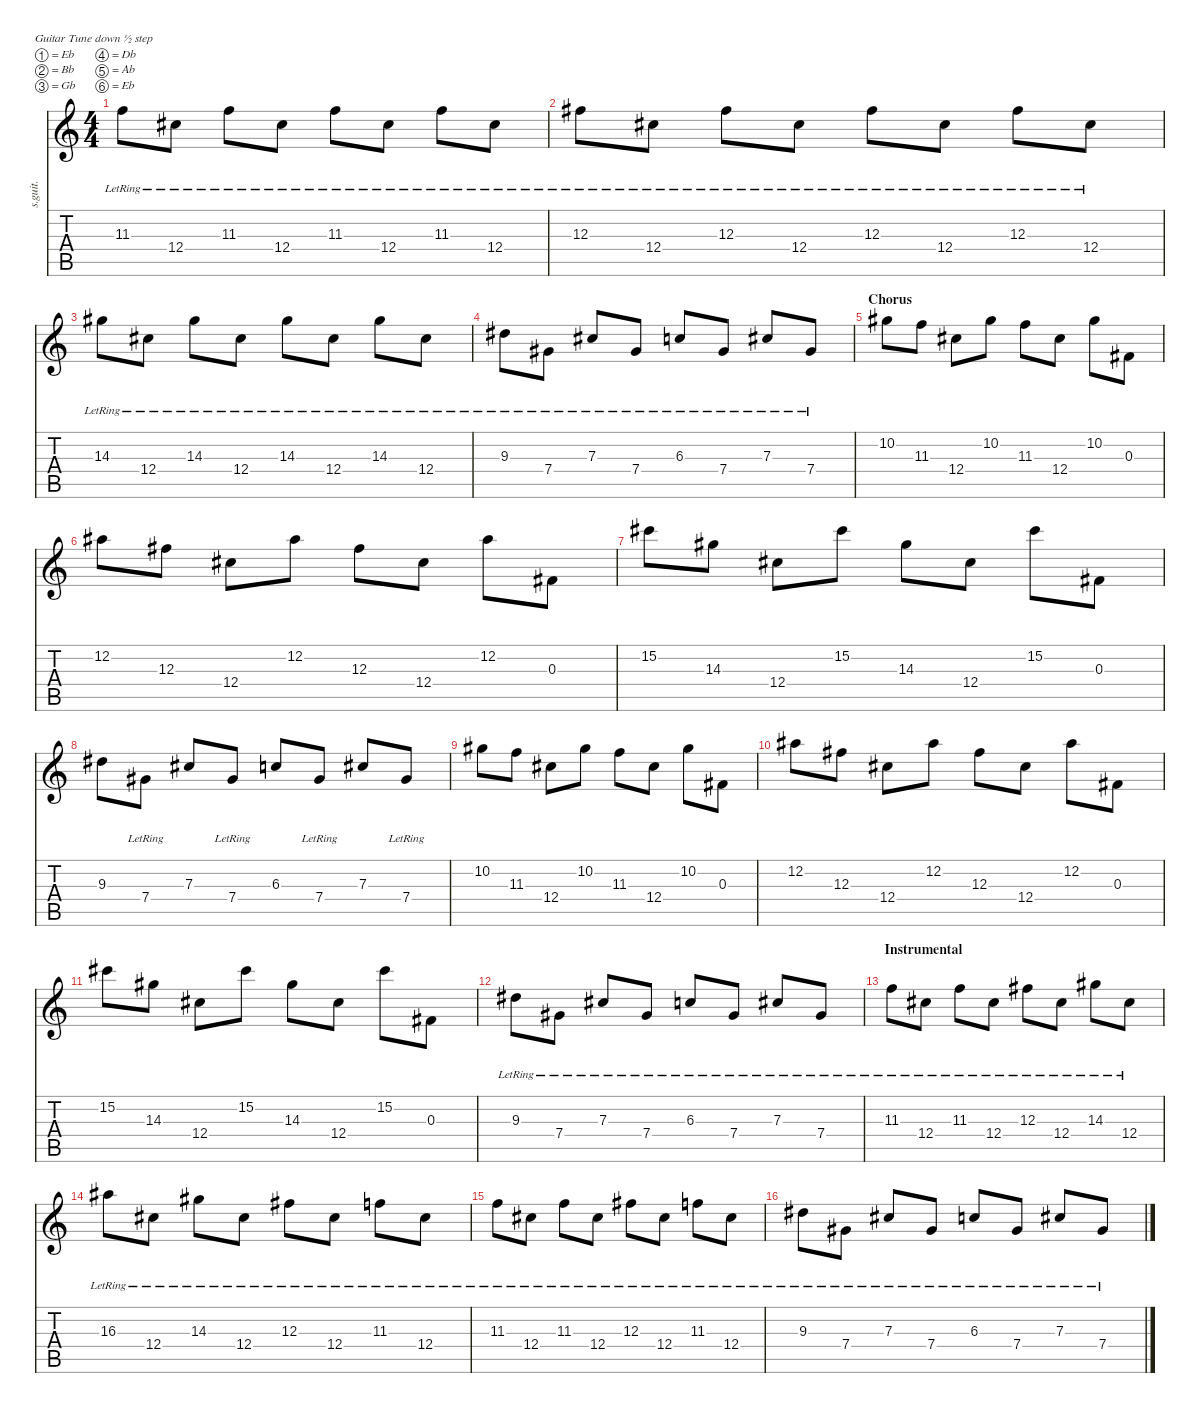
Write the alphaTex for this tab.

\defaultSystemsLayout 4
\hideDynamics
\bracketExtendMode nobrackets
\track ("Dave Keuning - Lead Guitar (Left)" "s.guit.") {instrument electricguitarjazz}
\staff {score tabs}
\tuning (Eb4 Bb3 Gb3 Db3 Ab2 Eb2)
\ts (4 4)
\tempo (148 hide)
\clef g2
\ks c
11.3{lr}.8{lyrics (0 "") lyrics (1 "") lyrics (2 "") lyrics (3 "") lyrics (4 "") dy f} 12.4{lr acc #}.8{lyrics (0 "") lyrics (1 "") lyrics (2 "") lyrics (3 "") lyrics (4 "")} 11.3{lr}.8{lyrics (0 "") lyrics (1 "") lyrics (2 "") lyrics (3 "") lyrics (4 "")} 12.4{lr acc #}.8{lyrics (0 "") lyrics (1 "") lyrics (2 "") lyrics (3 "") lyrics (4 "")} 11.3{lr}.8{lyrics (0 "") lyrics (1 "") lyrics (2 "") lyrics (3 "") lyrics (4 "")} 12.4{lr acc #}.8{lyrics (0 "") lyrics (1 "") lyrics (2 "") lyrics (3 "") lyrics (4 "")} 11.3{lr}.8{lyrics (0 "") lyrics (1 "") lyrics (2 "") lyrics (3 "") lyrics (4 "")} 12.4{lr acc #}.8{lyrics (0 "") lyrics (1 "") lyrics (2 "") lyrics (3 "") lyrics (4 "")} |
12.3{lr acc #}.8{lyrics (0 "") lyrics (1 "") lyrics (2 "") lyrics (3 "") lyrics (4 "")} 12.4{lr acc #}.8{lyrics (0 "") lyrics (1 "") lyrics (2 "") lyrics (3 "") lyrics (4 "")} 12.3{lr acc #}.8{lyrics (0 "") lyrics (1 "") lyrics (2 "") lyrics (3 "") lyrics (4 "")} 12.4{lr acc #}.8{lyrics (0 "") lyrics (1 "") lyrics (2 "") lyrics (3 "") lyrics (4 "")} 12.3{lr acc #}.8{lyrics (0 "") lyrics (1 "") lyrics (2 "") lyrics (3 "") lyrics (4 "")} 12.4{lr acc #}.8{lyrics (0 "") lyrics (1 "") lyrics (2 "") lyrics (3 "") lyrics (4 "")} 12.3{lr acc #}.8{lyrics (0 "") lyrics (1 "") lyrics (2 "") lyrics (3 "") lyrics (4 "")} 12.4{lr acc #}.8{lyrics (0 "") lyrics (1 "") lyrics (2 "") lyrics (3 "") lyrics (4 "")} |
14.3{lr acc #}.8{lyrics (0 "") lyrics (1 "") lyrics (2 "") lyrics (3 "") lyrics (4 "")} 12.4{lr acc #}.8{lyrics (0 "") lyrics (1 "") lyrics (2 "") lyrics (3 "") lyrics (4 "")} 14.3{lr acc #}.8{lyrics (0 "") lyrics (1 "") lyrics (2 "") lyrics (3 "") lyrics (4 "")} 12.4{lr acc #}.8{lyrics (0 "") lyrics (1 "") lyrics (2 "") lyrics (3 "") lyrics (4 "")} 14.3{lr acc #}.8{lyrics (0 "") lyrics (1 "") lyrics (2 "") lyrics (3 "") lyrics (4 "")} 12.4{lr acc #}.8{lyrics (0 "") lyrics (1 "") lyrics (2 "") lyrics (3 "") lyrics (4 "")} 14.3{lr acc #}.8{lyrics (0 "") lyrics (1 "") lyrics (2 "") lyrics (3 "") lyrics (4 "")} 12.4{lr acc #}.8{lyrics (0 "") lyrics (1 "") lyrics (2 "") lyrics (3 "") lyrics (4 "")} |
9.3{lr acc #}.8{lyrics (0 "") lyrics (1 "") lyrics (2 "") lyrics (3 "") lyrics (4 "")} 7.4{lr acc #}.8{lyrics (0 "") lyrics (1 "") lyrics (2 "") lyrics (3 "") lyrics (4 "")} 7.3{lr acc #}.8{lyrics (0 "") lyrics (1 "") lyrics (2 "") lyrics (3 "") lyrics (4 "")} 7.4{lr acc #}.8{lyrics (0 "") lyrics (1 "") lyrics (2 "") lyrics (3 "") lyrics (4 "")} 6.3{lr}.8{lyrics (0 "") lyrics (1 "") lyrics (2 "") lyrics (3 "") lyrics (4 "")} 7.4{lr acc #}.8{lyrics (0 "") lyrics (1 "") lyrics (2 "") lyrics (3 "") lyrics (4 "")} 7.3{lr acc #}.8{lyrics (0 "") lyrics (1 "") lyrics (2 "") lyrics (3 "") lyrics (4 "")} 7.4{lr acc #}.8{lyrics (0 "") lyrics (1 "") lyrics (2 "") lyrics (3 "") lyrics (4 "")} |
\section ("" "Chorus")
10.2{acc #}.8{lyrics (0 "") lyrics (1 "") lyrics (2 "") lyrics (3 "") lyrics (4 "")} 11.3.8{lyrics (0 "") lyrics (1 "") lyrics (2 "") lyrics (3 "") lyrics (4 "")} 12.4{acc #}.8{lyrics (0 "") lyrics (1 "") lyrics (2 "") lyrics (3 "") lyrics (4 "")} 10.2{acc #}.8{lyrics (0 "") lyrics (1 "") lyrics (2 "") lyrics (3 "") lyrics (4 "")} 11.3.8{lyrics (0 "") lyrics (1 "") lyrics (2 "") lyrics (3 "") lyrics (4 "")} 12.4{acc #}.8{lyrics (0 "") lyrics (1 "") lyrics (2 "") lyrics (3 "") lyrics (4 "")} 10.2{acc #}.8{lyrics (0 "") lyrics (1 "") lyrics (2 "") lyrics (3 "") lyrics (4 "")} 0.3{acc #}.8{lyrics (0 "") lyrics (1 "") lyrics (2 "") lyrics (3 "") lyrics (4 "")} |
12.2{acc #}.8{lyrics (0 "") lyrics (1 "") lyrics (2 "") lyrics (3 "") lyrics (4 "")} 12.3{acc #}.8{lyrics (0 "") lyrics (1 "") lyrics (2 "") lyrics (3 "") lyrics (4 "")} 12.4{acc #}.8{lyrics (0 "") lyrics (1 "") lyrics (2 "") lyrics (3 "") lyrics (4 "")} 12.2{acc #}.8{lyrics (0 "") lyrics (1 "") lyrics (2 "") lyrics (3 "") lyrics (4 "")} 12.3{acc #}.8{lyrics (0 "") lyrics (1 "") lyrics (2 "") lyrics (3 "") lyrics (4 "")} 12.4{acc #}.8{lyrics (0 "") lyrics (1 "") lyrics (2 "") lyrics (3 "") lyrics (4 "")} 12.2{acc #}.8{lyrics (0 "") lyrics (1 "") lyrics (2 "") lyrics (3 "") lyrics (4 "")} 0.3{acc #}.8{lyrics (0 "") lyrics (1 "") lyrics (2 "") lyrics (3 "") lyrics (4 "")} |
15.2{acc #}.8{lyrics (0 "") lyrics (1 "") lyrics (2 "") lyrics (3 "") lyrics (4 "")} 14.3{acc #}.8{lyrics (0 "") lyrics (1 "") lyrics (2 "") lyrics (3 "") lyrics (4 "")} 12.4{acc #}.8{lyrics (0 "") lyrics (1 "") lyrics (2 "") lyrics (3 "") lyrics (4 "")} 15.2{acc #}.8{lyrics (0 "") lyrics (1 "") lyrics (2 "") lyrics (3 "") lyrics (4 "")} 14.3{acc #}.8{lyrics (0 "") lyrics (1 "") lyrics (2 "") lyrics (3 "") lyrics (4 "")} 12.4{acc #}.8{lyrics (0 "") lyrics (1 "") lyrics (2 "") lyrics (3 "") lyrics (4 "")} 15.2{acc #}.8{lyrics (0 "") lyrics (1 "") lyrics (2 "") lyrics (3 "") lyrics (4 "")} 0.3{acc #}.8{lyrics (0 "") lyrics (1 "") lyrics (2 "") lyrics (3 "") lyrics (4 "")} |
9.3{acc #}.8{lyrics (0 "") lyrics (1 "") lyrics (2 "") lyrics (3 "") lyrics (4 "")} 7.4{lr acc #}.8{lyrics (0 "") lyrics (1 "") lyrics (2 "") lyrics (3 "") lyrics (4 "")} 7.3{acc #}.8{lyrics (0 "") lyrics (1 "") lyrics (2 "") lyrics (3 "") lyrics (4 "")} 7.4{lr acc #}.8{lyrics (0 "") lyrics (1 "") lyrics (2 "") lyrics (3 "") lyrics (4 "")} 6.3.8{lyrics (0 "") lyrics (1 "") lyrics (2 "") lyrics (3 "") lyrics (4 "")} 7.4{lr acc #}.8{lyrics (0 "") lyrics (1 "") lyrics (2 "") lyrics (3 "") lyrics (4 "")} 7.3{acc #}.8{lyrics (0 "") lyrics (1 "") lyrics (2 "") lyrics (3 "") lyrics (4 "")} 7.4{lr acc #}.8{lyrics (0 "") lyrics (1 "") lyrics (2 "") lyrics (3 "") lyrics (4 "")} |
10.2{acc #}.8{lyrics (0 "") lyrics (1 "") lyrics (2 "") lyrics (3 "") lyrics (4 "")} 11.3.8{lyrics (0 "") lyrics (1 "") lyrics (2 "") lyrics (3 "") lyrics (4 "")} 12.4{acc #}.8{lyrics (0 "") lyrics (1 "") lyrics (2 "") lyrics (3 "") lyrics (4 "")} 10.2{acc #}.8{lyrics (0 "") lyrics (1 "") lyrics (2 "") lyrics (3 "") lyrics (4 "")} 11.3.8{lyrics (0 "") lyrics (1 "") lyrics (2 "") lyrics (3 "") lyrics (4 "")} 12.4{acc #}.8{lyrics (0 "") lyrics (1 "") lyrics (2 "") lyrics (3 "") lyrics (4 "")} 10.2{acc #}.8{lyrics (0 "") lyrics (1 "") lyrics (2 "") lyrics (3 "") lyrics (4 "")} 0.3{acc #}.8{lyrics (0 "") lyrics (1 "") lyrics (2 "") lyrics (3 "") lyrics (4 "")} |
12.2{acc #}.8{lyrics (0 "") lyrics (1 "") lyrics (2 "") lyrics (3 "") lyrics (4 "")} 12.3{acc #}.8{lyrics (0 "") lyrics (1 "") lyrics (2 "") lyrics (3 "") lyrics (4 "")} 12.4{acc #}.8{lyrics (0 "") lyrics (1 "") lyrics (2 "") lyrics (3 "") lyrics (4 "")} 12.2{acc #}.8{lyrics (0 "") lyrics (1 "") lyrics (2 "") lyrics (3 "") lyrics (4 "")} 12.3{acc #}.8{lyrics (0 "") lyrics (1 "") lyrics (2 "") lyrics (3 "") lyrics (4 "")} 12.4{acc #}.8{lyrics (0 "") lyrics (1 "") lyrics (2 "") lyrics (3 "") lyrics (4 "")} 12.2{acc #}.8{lyrics (0 "") lyrics (1 "") lyrics (2 "") lyrics (3 "") lyrics (4 "")} 0.3{acc #}.8{lyrics (0 "") lyrics (1 "") lyrics (2 "") lyrics (3 "") lyrics (4 "")} |
15.2{acc #}.8{lyrics (0 "") lyrics (1 "") lyrics (2 "") lyrics (3 "") lyrics (4 "")} 14.3{acc #}.8{lyrics (0 "") lyrics (1 "") lyrics (2 "") lyrics (3 "") lyrics (4 "")} 12.4{acc #}.8{lyrics (0 "") lyrics (1 "") lyrics (2 "") lyrics (3 "") lyrics (4 "")} 15.2{acc #}.8{lyrics (0 "") lyrics (1 "") lyrics (2 "") lyrics (3 "") lyrics (4 "")} 14.3{acc #}.8{lyrics (0 "") lyrics (1 "") lyrics (2 "") lyrics (3 "") lyrics (4 "")} 12.4{acc #}.8{lyrics (0 "") lyrics (1 "") lyrics (2 "") lyrics (3 "") lyrics (4 "")} 15.2{acc #}.8{lyrics (0 "") lyrics (1 "") lyrics (2 "") lyrics (3 "") lyrics (4 "")} 0.3{acc #}.8{lyrics (0 "") lyrics (1 "") lyrics (2 "") lyrics (3 "") lyrics (4 "")} |
9.3{lr acc #}.8{lyrics (0 "") lyrics (1 "") lyrics (2 "") lyrics (3 "") lyrics (4 "")} 7.4{lr acc #}.8{lyrics (0 "") lyrics (1 "") lyrics (2 "") lyrics (3 "") lyrics (4 "")} 7.3{lr acc #}.8{lyrics (0 "") lyrics (1 "") lyrics (2 "") lyrics (3 "") lyrics (4 "")} 7.4{lr acc #}.8{lyrics (0 "") lyrics (1 "") lyrics (2 "") lyrics (3 "") lyrics (4 "")} 6.3{lr}.8{lyrics (0 "") lyrics (1 "") lyrics (2 "") lyrics (3 "") lyrics (4 "")} 7.4{lr acc #}.8{lyrics (0 "") lyrics (1 "") lyrics (2 "") lyrics (3 "") lyrics (4 "")} 7.3{lr acc #}.8{lyrics (0 "") lyrics (1 "") lyrics (2 "") lyrics (3 "") lyrics (4 "")} 7.4{lr acc #}.8{lyrics (0 "") lyrics (1 "") lyrics (2 "") lyrics (3 "") lyrics (4 "")} |
\section ("" "Instrumental")
11.3{lr}.8{lyrics (0 "") lyrics (1 "") lyrics (2 "") lyrics (3 "") lyrics (4 "")} 12.4{lr acc #}.8{lyrics (0 "") lyrics (1 "") lyrics (2 "") lyrics (3 "") lyrics (4 "")} 11.3{lr}.8{lyrics (0 "") lyrics (1 "") lyrics (2 "") lyrics (3 "") lyrics (4 "")} 12.4{lr acc #}.8{lyrics (0 "") lyrics (1 "") lyrics (2 "") lyrics (3 "") lyrics (4 "")} 12.3{lr acc #}.8{lyrics (0 "") lyrics (1 "") lyrics (2 "") lyrics (3 "") lyrics (4 "")} 12.4{lr acc #}.8{lyrics (0 "") lyrics (1 "") lyrics (2 "") lyrics (3 "") lyrics (4 "")} 14.3{lr acc #}.8{lyrics (0 "") lyrics (1 "") lyrics (2 "") lyrics (3 "") lyrics (4 "")} 12.4{lr acc #}.8{lyrics (0 "") lyrics (1 "") lyrics (2 "") lyrics (3 "") lyrics (4 "")} |
16.3{lr acc #}.8{lyrics (0 "") lyrics (1 "") lyrics (2 "") lyrics (3 "") lyrics (4 "")} 12.4{lr acc #}.8{lyrics (0 "") lyrics (1 "") lyrics (2 "") lyrics (3 "") lyrics (4 "")} 14.3{lr acc #}.8{lyrics (0 "") lyrics (1 "") lyrics (2 "") lyrics (3 "") lyrics (4 "")} 12.4{lr acc #}.8{lyrics (0 "") lyrics (1 "") lyrics (2 "") lyrics (3 "") lyrics (4 "")} 12.3{lr acc #}.8{lyrics (0 "") lyrics (1 "") lyrics (2 "") lyrics (3 "") lyrics (4 "")} 12.4{lr acc #}.8{lyrics (0 "") lyrics (1 "") lyrics (2 "") lyrics (3 "") lyrics (4 "")} 11.3{lr}.8{lyrics (0 "") lyrics (1 "") lyrics (2 "") lyrics (3 "") lyrics (4 "")} 12.4{lr acc #}.8{lyrics (0 "") lyrics (1 "") lyrics (2 "") lyrics (3 "") lyrics (4 "")} |
11.3{lr}.8{lyrics (0 "") lyrics (1 "") lyrics (2 "") lyrics (3 "") lyrics (4 "")} 12.4{lr acc #}.8{lyrics (0 "") lyrics (1 "") lyrics (2 "") lyrics (3 "") lyrics (4 "")} 11.3{lr}.8{lyrics (0 "") lyrics (1 "") lyrics (2 "") lyrics (3 "") lyrics (4 "")} 12.4{lr acc #}.8{lyrics (0 "") lyrics (1 "") lyrics (2 "") lyrics (3 "") lyrics (4 "")} 12.3{lr acc #}.8{lyrics (0 "") lyrics (1 "") lyrics (2 "") lyrics (3 "") lyrics (4 "")} 12.4{lr acc #}.8{lyrics (0 "") lyrics (1 "") lyrics (2 "") lyrics (3 "") lyrics (4 "")} 11.3{lr}.8{lyrics (0 "") lyrics (1 "") lyrics (2 "") lyrics (3 "") lyrics (4 "")} 12.4{lr acc #}.8{lyrics (0 "") lyrics (1 "") lyrics (2 "") lyrics (3 "") lyrics (4 "")} |
9.3{lr acc #}.8{lyrics (0 "") lyrics (1 "") lyrics (2 "") lyrics (3 "") lyrics (4 "")} 7.4{lr acc #}.8{lyrics (0 "") lyrics (1 "") lyrics (2 "") lyrics (3 "") lyrics (4 "")} 7.3{lr acc #}.8{lyrics (0 "") lyrics (1 "") lyrics (2 "") lyrics (3 "") lyrics (4 "")} 7.4{lr acc #}.8{lyrics (0 "") lyrics (1 "") lyrics (2 "") lyrics (3 "") lyrics (4 "")} 6.3{lr}.8{lyrics (0 "") lyrics (1 "") lyrics (2 "") lyrics (3 "") lyrics (4 "")} 7.4{lr acc #}.8{lyrics (0 "") lyrics (1 "") lyrics (2 "") lyrics (3 "") lyrics (4 "")} 7.3{lr acc #}.8{lyrics (0 "") lyrics (1 "") lyrics (2 "") lyrics (3 "") lyrics (4 "")} 7.4{lr acc #}.8{lyrics (0 "") lyrics (1 "") lyrics (2 "") lyrics (3 "") lyrics (4 "")}
